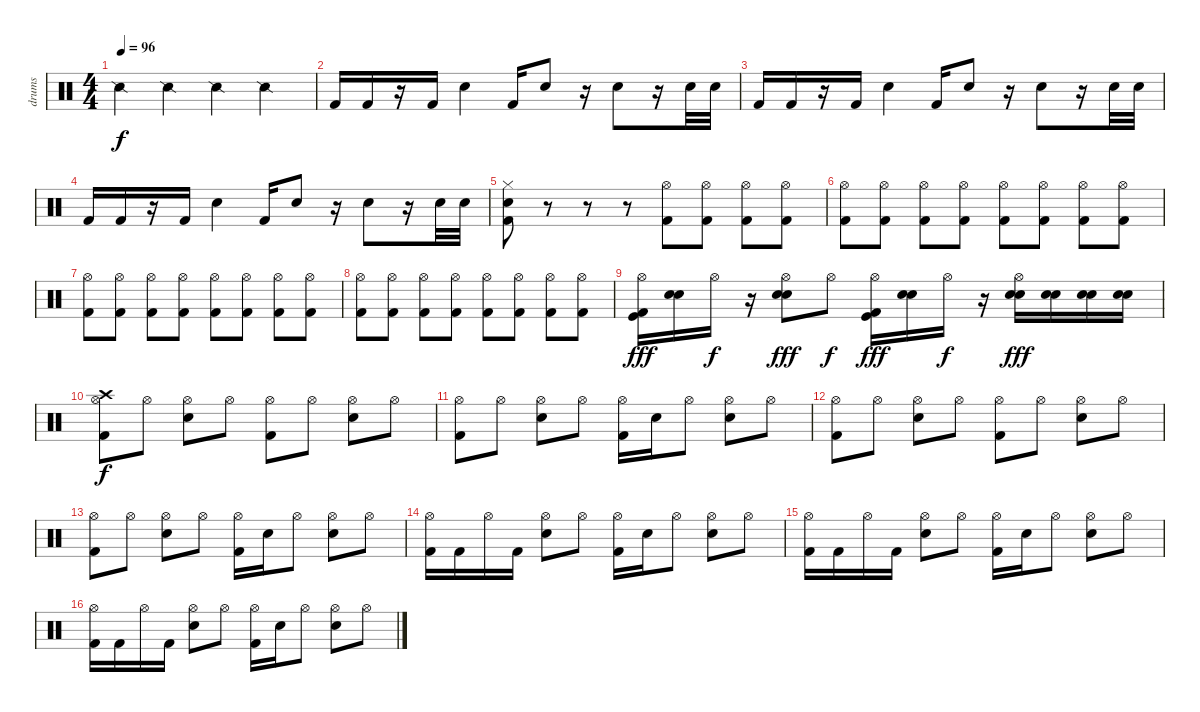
\track ("drums" "drums") {instrument percussion}
\staff {score}
\articulation defaults
\ts (4 4)
\tempo 96
\clef neutral
\ks c "Snare (side stick) 2".4{dy f} "Snare (side stick) 2".4 "Snare (side stick) 2".4 "Snare (side stick) 2".4
|
"Kick (hit) 2".16 "Kick (hit) 2".16 r.16 "Kick (hit) 2".16 "Electric Snare (hit)".4 "Kick (hit) 2".16 "Electric Snare (hit)".8 r.16 "Electric Snare (hit)".8 r.16 "Electric Snare (hit)".32 "Electric Snare (hit)".32 |
"Kick (hit) 2".16 "Kick (hit) 2".16 r.16 "Kick (hit) 2".16 "Electric Snare (hit)".4 "Kick (hit) 2".16 "Electric Snare (hit)".8 r.16 "Electric Snare (hit)".8 r.16 "Electric Snare (hit)".32 "Electric Snare (hit)".32 |
"Kick (hit) 2".16 "Kick (hit) 2".16 r.16 "Kick (hit) 2".16 "Electric Snare (hit)".4 "Kick (hit) 2".16 "Electric Snare (hit)".8 r.16 "Electric Snare (hit)".8 r.16 "Electric Snare (hit)".32 "Electric Snare (hit)".32 |
("Hi-Hat (closed)" "Electric Snare (hit)" "Kick (hit) 2").8 r.8 r.8 r.8 ("Hi-Hat (open)" "Kick (hit) 2").8 ("Hi-Hat (open)" "Kick (hit) 2").8 ("Hi-Hat (open)" "Kick (hit) 2").8 ("Hi-Hat (open)" "Kick (hit) 2").8 |
("Hi-Hat (open)" "Kick (hit) 2").8 ("Hi-Hat (open)" "Kick (hit) 2").8 ("Hi-Hat (open)" "Kick (hit) 2").8 ("Hi-Hat (open)" "Kick (hit) 2").8 ("Hi-Hat (open)" "Kick (hit) 2").8 ("Hi-Hat (open)" "Kick (hit) 2").8 ("Hi-Hat (open)" "Kick (hit) 2").8 ("Hi-Hat (open)" "Kick (hit) 2").8 |
("Hi-Hat (open)" "Kick (hit) 2").8 ("Hi-Hat (open)" "Kick (hit) 2").8 ("Hi-Hat (open)" "Kick (hit) 2").8 ("Hi-Hat (open)" "Kick (hit) 2").8 ("Hi-Hat (open)" "Kick (hit) 2").8 ("Hi-Hat (open)" "Kick (hit) 2").8 ("Hi-Hat (open)" "Kick (hit) 2").8 ("Hi-Hat (open)" "Kick (hit) 2").8 |
("Hi-Hat (open)" "Kick (hit) 2").8 ("Hi-Hat (open)" "Kick (hit) 2").8 ("Hi-Hat (open)" "Kick (hit) 2").8 ("Hi-Hat (open)" "Kick (hit) 2").8 ("Hi-Hat (open)" "Kick (hit) 2").8 ("Hi-Hat (open)" "Kick (hit) 2").8 ("Hi-Hat (open)" "Kick (hit) 2").8 ("Hi-Hat (open)" "Kick (hit) 2").8 |
("Hi-Hat (open)" "Kick (hit)" "Kick (hit) 2").16{dy fff} ("Snare (hit) 2" "Electric Snare (hit)").16 "Hi-Hat (open)".16{dy f} r.16 ("Hi-Hat (open)" "Electric Snare (hit)" "Snare (hit) 2").8{dy fff} "Hi-Hat (open)".8{dy f} ("Hi-Hat (open)" "Kick (hit)" "Kick (hit) 2").16{dy fff} ("Snare (hit) 2" "Electric Snare (hit)").16 "Hi-Hat (open)".16{dy f} r.16 ("Hi-Hat (open)" "Electric Snare (hit)" "Snare (hit) 2").16{dy fff} ("Electric Snare (hit)" "Snare (hit) 2").16 ("Electric Snare (hit)" "Snare (hit) 2").16 ("Electric Snare (hit)" "Snare (hit) 2").16 |
("Crash high (hit)" "Hi-Hat (open)" "Kick (hit) 2").8{dy f} "Hi-Hat (open)".8 ("Hi-Hat (open)" "Electric Snare (hit)").8 "Hi-Hat (open)".8 ("Hi-Hat (open)" "Kick (hit) 2").8 "Hi-Hat (open)".8 ("Hi-Hat (open)" "Electric Snare (hit)").8 "Hi-Hat (open)".8 |
("Hi-Hat (open)" "Kick (hit) 2").8 "Hi-Hat (open)".8 ("Hi-Hat (open)" "Electric Snare (hit)").8 "Hi-Hat (open)".8 ("Hi-Hat (open)" "Kick (hit) 2").16 "Electric Snare (hit)".16 "Hi-Hat (open)".8 ("Hi-Hat (open)" "Electric Snare (hit)").8 "Hi-Hat (open)".8 |
("Hi-Hat (open)" "Kick (hit) 2").8 "Hi-Hat (open)".8 ("Hi-Hat (open)" "Electric Snare (hit)").8 "Hi-Hat (open)".8 ("Hi-Hat (open)" "Kick (hit) 2").8 "Hi-Hat (open)".8 ("Hi-Hat (open)" "Electric Snare (hit)").8 "Hi-Hat (open)".8 |
("Hi-Hat (open)" "Kick (hit) 2").8 "Hi-Hat (open)".8 ("Hi-Hat (open)" "Electric Snare (hit)").8 "Hi-Hat (open)".8 ("Hi-Hat (open)" "Kick (hit) 2").16 "Electric Snare (hit)".16 "Hi-Hat (open)".8 ("Hi-Hat (open)" "Electric Snare (hit)").8 "Hi-Hat (open)".8 |
("Hi-Hat (open)" "Kick (hit) 2").16 "Kick (hit) 2".16 "Hi-Hat (open)".16 "Kick (hit) 2".16 ("Hi-Hat (open)" "Electric Snare (hit)").8 "Hi-Hat (open)".8 ("Hi-Hat (open)" "Kick (hit) 2").16 "Electric Snare (hit)".16 "Hi-Hat (open)".8 ("Hi-Hat (open)" "Electric Snare (hit)").8 "Hi-Hat (open)".8 |
("Hi-Hat (open)" "Kick (hit) 2").16 "Kick (hit) 2".16 "Hi-Hat (open)".16 "Kick (hit) 2".16 ("Hi-Hat (open)" "Electric Snare (hit)").8 "Hi-Hat (open)".8 ("Hi-Hat (open)" "Kick (hit) 2").16 "Electric Snare (hit)".16 "Hi-Hat (open)".8 ("Hi-Hat (open)" "Electric Snare (hit)").8 "Hi-Hat (open)".8 |
("Hi-Hat (open)" "Kick (hit) 2").16 "Kick (hit) 2".16 "Hi-Hat (open)".16 "Kick (hit) 2".16 ("Hi-Hat (open)" "Electric Snare (hit)").8 "Hi-Hat (open)".8 ("Hi-Hat (open)" "Kick (hit) 2").16 "Electric Snare (hit)".16 "Hi-Hat (open)".8 ("Hi-Hat (open)" "Electric Snare (hit)").8 "Hi-Hat (open)".8
